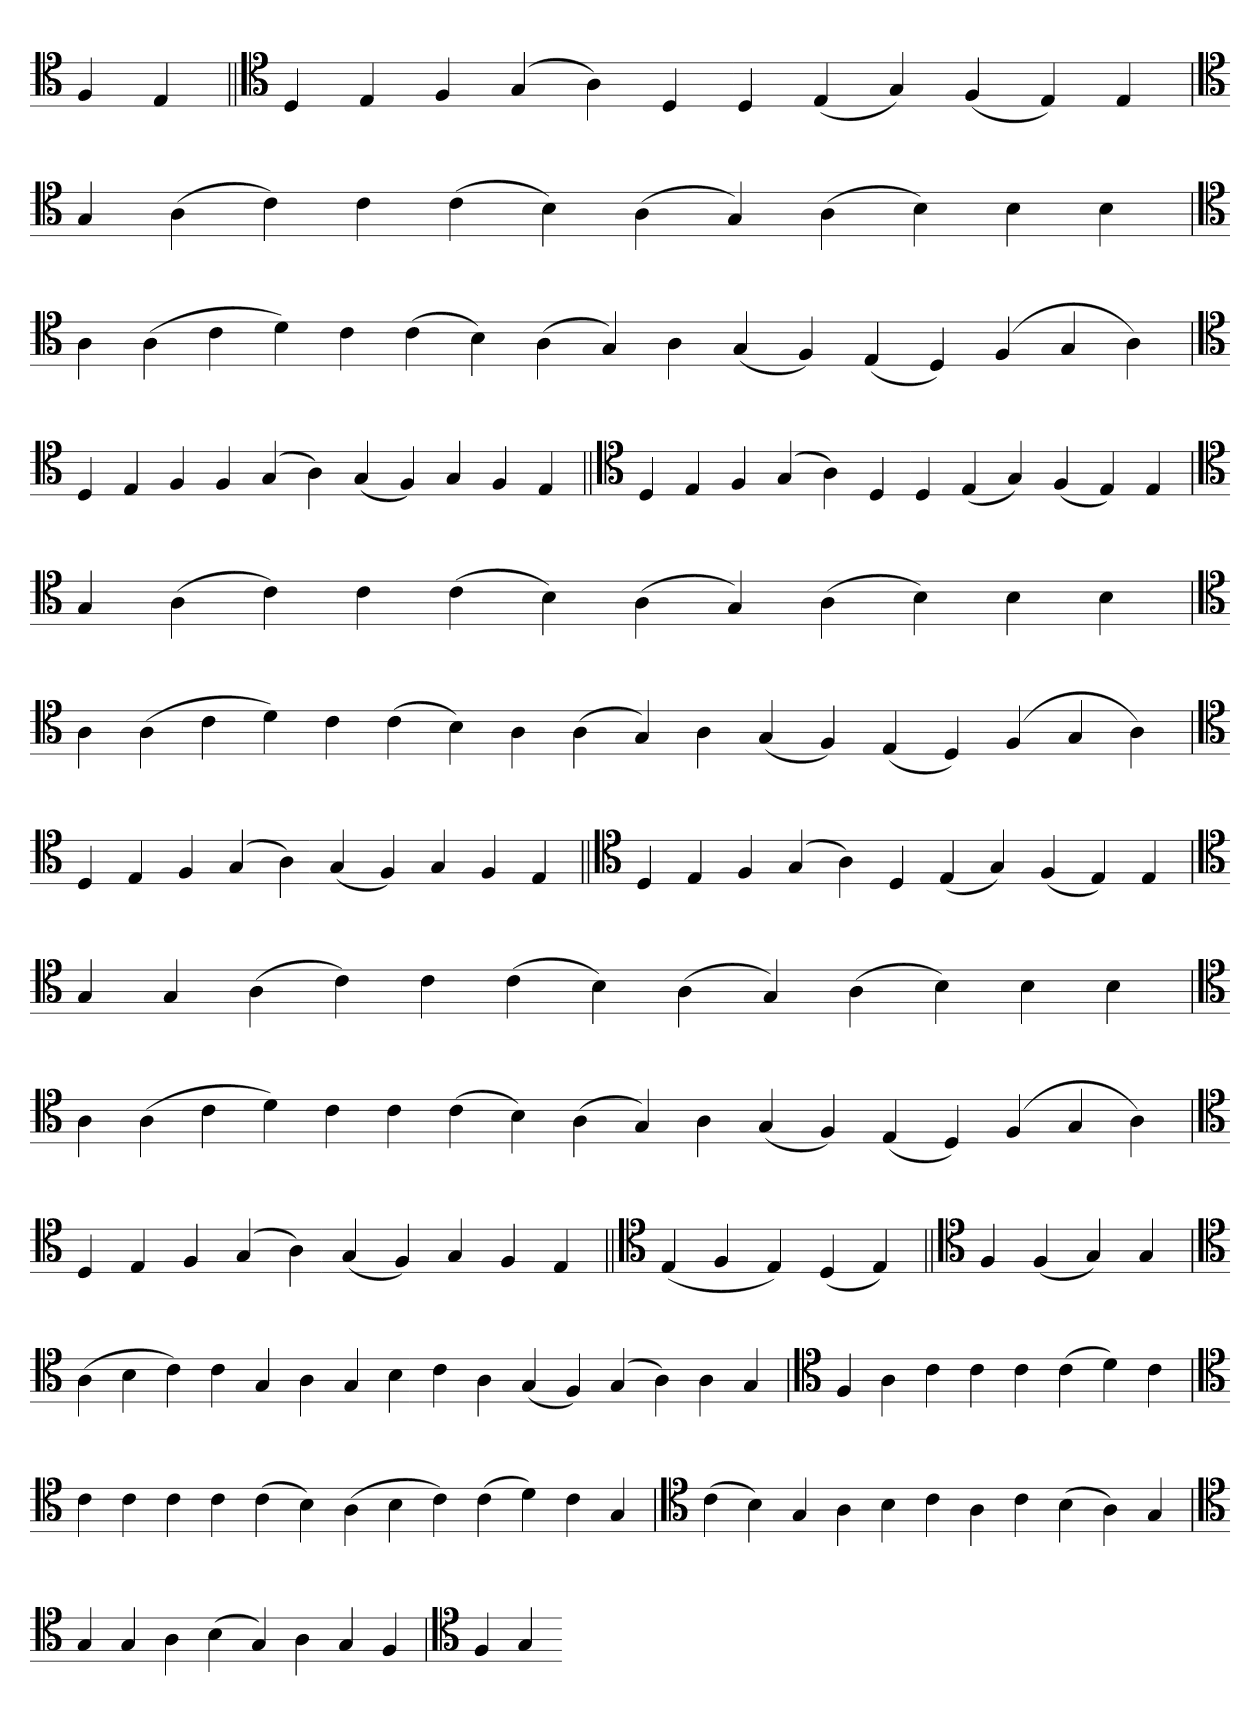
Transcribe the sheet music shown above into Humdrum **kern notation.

**kern
*part1
*staff1
*clefC4
=
4F
4E
=||
*clefC4
4D
4E
4F
(4G
4A)
4D
4D
(4E
4G)
(4F
4E)
4E
='
*clefC4
4G
(4A
4c)
4c
(4c
4B)
(4A
4G)
(4A
4B)
4B
4B
=
*clefC4
4A
(4A
4c
4d)
4c
(4c
4B)
(4A
4G)
4A
(4G
4F)
(4E
4D)
(4F
4G
4A)
='
*clefC4
4D
4E
4F
4F
(4G
4A)
(4G
4F)
4G
4F
4E
=||
*clefC4
4D
4E
4F
(4G
4A)
4D
4D
(4E
4G)
(4F
4E)
4E
='
*clefC4
4G
(4A
4c)
4c
(4c
4B)
(4A
4G)
(4A
4B)
4B
4B
=
*clefC4
4A
(4A
4c
4d)
4c
(4c
4B)
4A
(4A
4G)
4A
(4G
4F)
(4E
4D)
(4F
4G
4A)
='
*clefC4
4D
4E
4F
(4G
4A)
(4G
4F)
4G
4F
4E
=||
*clefC4
4D
4E
4F
(4G
4A)
4D
(4E
4G)
(4F
4E)
4E
='
*clefC4
4G
4G
(4A
4c)
4c
(4c
4B)
(4A
4G)
(4A
4B)
4B
4B
=
*clefC4
4A
(4A
4c
4d)
4c
4c
(4c
4B)
(4A
4G)
4A
(4G
4F)
(4E
4D)
(4F
4G
4A)
='
*clefC4
4D
4E
4F
(4G
4A)
(4G
4F)
4G
4F
4E
=||
*clefC4
(4E
4F
4E)
(4D
4E)
=||
*clefC4
4F
(4F
4G)
4G
=`
*clefC4
(4A
4B
4c)
4c
4G
4A
4G
4B
4c
4A
(4G
4F)
(4G
4A)
4A
4G
='
*clefC4
4F
4A
4c
4c
4c
(4c
4d)
4c
=`
*clefC4
4c
4c
4c
4c
(4c
4B)
(4A
4B
4c)
(4c
4d)
4c
4G
=
*clefC4
(4c
4B)
4G
4A
4B
4c
4A
4c
(4B
4A)
4G
=`
*clefC4
4G
4G
4A
(4B
4G)
4A
4G
4F
='
*clefC4
4F
4G
=-
*-
